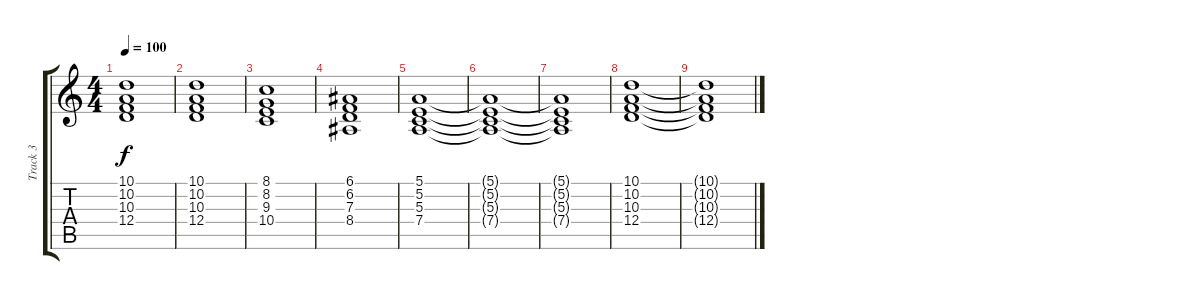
\track ("Track 3" "Track 3") {instrument rockorgan}
\staff {score tabs}
\tuning (E4 B3 G3 D3 A2 E2) {hide}
\ts (4 4)
\tempo 100
\clef g2
\ks c
(10.1{t} 10.2{t} 10.3{t} 12.4{t}).1{dy f} |
(10.1 10.2 10.3 12.4).1 |
(8.1 8.2 9.3 10.4).1 |
(6.1 6.2 7.3 8.4).1 |
(5.1 5.2 5.3 7.4).1 |
(5.1{t} 5.2{t} 5.3{t} 7.4{t}).1 |
(5.1{t} 5.2{t} 5.3{t} 7.4{t}).1 |
(10.1 10.2 10.3 12.4).1 |
(10.1{t} 10.2{t} 10.3{t} 12.4{t}).1
